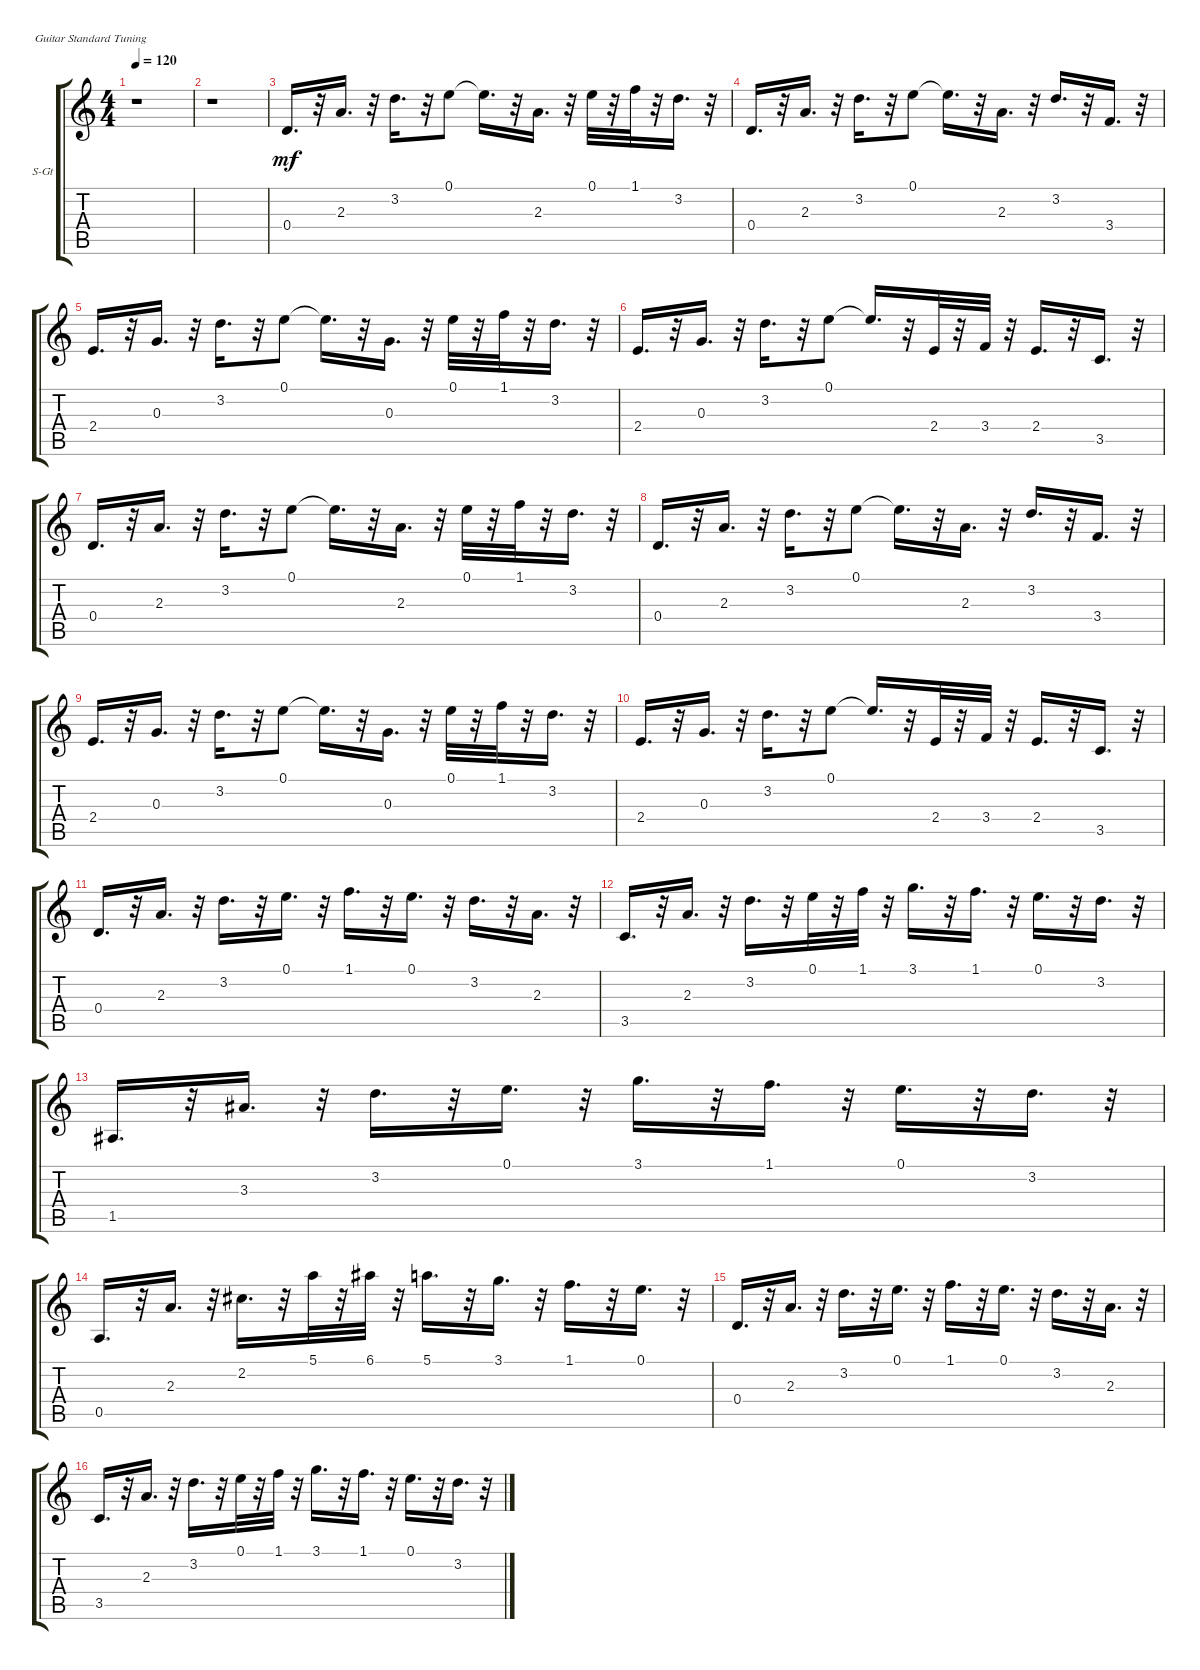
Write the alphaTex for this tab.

\bracketExtendMode groupsimilarinstruments
\firstSystemTrackNameOrientation horizontal
\otherSystemsTrackNameOrientation horizontal
\track ("" "S-Gt") {instrument acousticguitarsteel}
\staff {score tabs}
\tuning (E4 B3 G3 D3 A2 E2)
\ts (4 4)
\tempo 120
\clef g2
\ks c
r.1{dy mf instrument acousticguitarsteel} |
r.1 |
0.4.16{d} r.32 2.3.16{d} r.32 3.2.16{d} r.32 0.1.8 0.1{t}.16{d} r.32 2.3.16{d} r.32 0.1.32 r.32 1.1.32 r.32 3.2.16{d} r.32 |
0.4.16{d} r.32 2.3.16{d} r.32 3.2.16{d} r.32 0.1.8 0.1{t}.16{d} r.32 2.3.16{d} r.32 3.2.16{d} r.32 3.4.16{d} r.32 |
2.4.16{d} r.32 0.3.16{d} r.32 3.2.16{d} r.32 0.1.8 0.1{t}.16{d} r.32 0.3.16{d} r.32 0.1.32 r.32 1.1.32 r.32 3.2.16{d} r.32 |
2.4.16{d} r.32 0.3.16{d} r.32 3.2.16{d} r.32 0.1.8 0.1{t}.16{d} r.32 2.4.32 r.32 3.4.32 r.32 2.4.16{d} r.32 3.5.16{d} r.32 |
0.4.16{d} r.32 2.3.16{d} r.32 3.2.16{d} r.32 0.1.8 0.1{t}.16{d} r.32 2.3.16{d} r.32 0.1.32 r.32 1.1.32 r.32 3.2.16{d} r.32 |
0.4.16{d} r.32 2.3.16{d} r.32 3.2.16{d} r.32 0.1.8 0.1{t}.16{d} r.32 2.3.16{d} r.32 3.2.16{d} r.32 3.4.16{d} r.32 |
2.4.16{d} r.32 0.3.16{d} r.32 3.2.16{d} r.32 0.1.8 0.1{t}.16{d} r.32 0.3.16{d} r.32 0.1.32 r.32 1.1.32 r.32 3.2.16{d} r.32 |
2.4.16{d} r.32 0.3.16{d} r.32 3.2.16{d} r.32 0.1.8 0.1{t}.16{d} r.32 2.4.32 r.32 3.4.32 r.32 2.4.16{d} r.32 3.5.16{d} r.32 |
0.4.16{d} r.32 2.3.16{d} r.32 3.2.16{d} r.32 0.1.16{d} r.32 1.1.16{d} r.32 0.1.16{d} r.32 3.2.16{d} r.32 2.3.16{d} r.32 |
3.5.16{d} r.32 2.3.16{d} r.32 3.2.16{d} r.32 0.1.32 r.32 1.1.32 r.32 3.1.16{d} r.32 1.1.16{d} r.32 0.1.16{d} r.32 3.2.16{d} r.32 |
1.5.16{d} r.32 3.3.16{d} r.32 3.2.16{d} r.32 0.1.16{d} r.32 3.1.16{d} r.32 1.1.16{d} r.32 0.1.16{d} r.32 3.2.16{d} r.32 |
0.5.16{d} r.32 2.3.16{d} r.32 2.2.16{d} r.32 5.1.32 r.32 6.1.32 r.32 5.1.16{d} r.32 3.1.16{d} r.32 1.1.16{d} r.32 0.1.16{d} r.32 |
0.4.16{d} r.32 2.3.16{d} r.32 3.2.16{d} r.32 0.1.16{d} r.32 1.1.16{d} r.32 0.1.16{d} r.32 3.2.16{d} r.32 2.3.16{d} r.32 |
3.5.16{d} r.32 2.3.16{d} r.32 3.2.16{d} r.32 0.1.32 r.32 1.1.32 r.32 3.1.16{d} r.32 1.1.16{d} r.32 0.1.16{d} r.32 3.2.16{d} r.32
